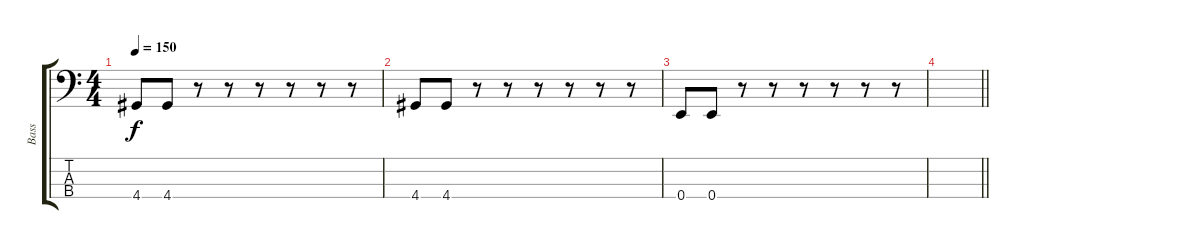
\track ("Bass" "Bass") {instrument electricbassfinger}
\staff {score tabs}
\tuning (G2 D2 A1 E1) {hide}
\ts (4 4)
\tempo 150
\clef f4
\ks c
4.4.8{dy f} 4.4.8 r.8 r.8 r.8 r.8 r.8 r.8 |
4.4.8 4.4.8 r.8 r.8 r.8 r.8 r.8 r.8 |
0.4.8 0.4.8 r.8 r.8 r.8 r.8 r.8 r.8 |
\barLineRight lightlight
